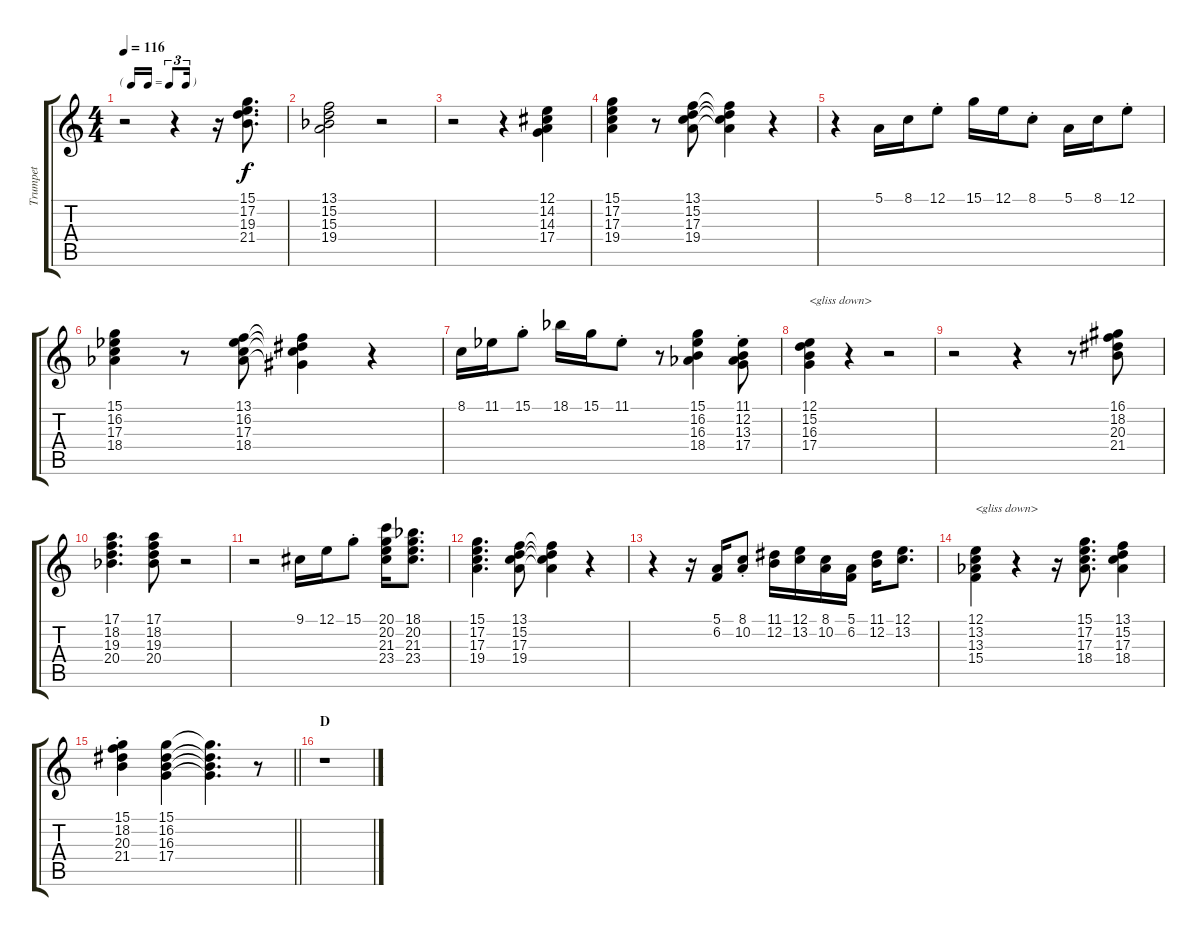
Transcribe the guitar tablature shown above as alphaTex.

\track ("Trumpet" "Trumpet") {instrument trumpet}
\staff {score tabs}
\tuning (E4 B3 G3 D3 A2 E2) {hide}
\ts (4 4)
\tf triplet16th
\tempo 116
\clef g2
\ks c
r.2{dy f} r.4 r.16 (15.1 17.2 19.3 21.4).8{d} |
(13.1 15.2 15.3{acc b} 19.4).2 r.2 |
r.2 r.4 (12.1 14.2 14.3 17.4).4 |
(15.1 17.2 17.3 19.4).4 r.8 (13.1 15.2 17.3 19.4).8 (13.1{t} 15.2{t} 17.3{t} 19.4{t}).4 r.4 |
r.4 5.1.16 8.1.16 12.1{st}.8 15.1.16 12.1.16 8.1{st}.8 5.1.16 8.1.16 12.1{st}.8 |
(15.1 16.2{acc b} 17.3 18.4{acc b}).4 r.8 (13.1 16.2{acc b} 17.3 18.4{acc b}).8 (13.1{t} 16.2{t} 17.3{t} 18.4{t}).4 r.4 |
8.1.16 11.1{acc b}.16 15.1{st}.8 18.1{acc b}.16 15.1.16 11.1{st acc b}.8 r.8 (15.1 16.2{acc b} 16.3 18.4{acc b}).4 (11.1{st acc b} 12.2{st} 13.3{st acc b} 17.4{st}).8 |
(12.1 15.2 16.3 17.4).4{txt "<gliss down>"} r.4 r.2 |
r.2 r.4 r.8 (16.1 18.2 20.3 21.4).8 |
(17.1 18.2 19.3 20.4{acc b}).4{d} (17.1 18.2 19.3 20.4{acc b}).8 r.2 |
r.2 9.1.16 12.1.16 15.1{st}.8 (20.1 20.2 21.3 23.4).16 (18.1{acc b} 20.2 21.3 23.4).8{d} |
(15.1 17.2 17.3 19.4).4{d} (13.1 15.2 17.3 19.4).8 (13.1{t} 15.2{t} 17.3{t} 19.4{t}).4 r.4 |
r.4 r.16 (5.1 6.2).16 (8.1{st} 10.2{st}).8 (11.1 12.2).16 (12.1 13.2).16 (8.1 10.2).16 (5.1 6.2).16 (11.1 12.2).16 (12.1 13.2).8{d} |
(12.1 13.2 13.3{acc b} 15.4).4{txt "<gliss down>"} r.4 r.16 (15.1 17.2 17.3 18.4{acc b}).8{d} (13.1 15.2 17.3 18.4{acc b}).4 |
\barLineRight lightlight
(15.1{st} 18.2{st} 20.3{st} 21.4{st}).4 (15.1 16.2 16.3 17.4).4 (15.1{t} 16.2{t} 16.3{t} 17.4{t}).4{d} r.8 |
\section ("" "D")
r.1
